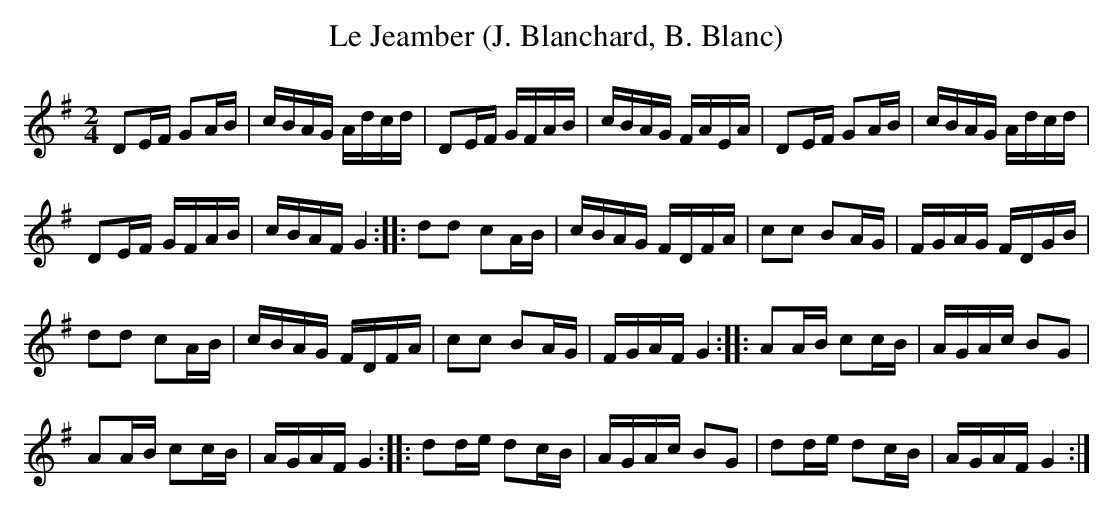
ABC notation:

X:1
T:Le Jeamber (J. Blanchard, B. Blanc)
L:1/16
M:2/4
K:G
D2EF G2AB|cBAG Adcd|D2EF GFAB|cBAG FAEA|D2EF G2AB|cBAG Adcd|
D2EF GFAB|cBAF G4:| |:d2d2 c2AB|cBAG FDFA|c2c2 B2AG|FGAG FDGB|
d2d2 c2AB|cBAG FDFA|c2c2 B2AG|FGAF G4:| |:A2AB c2cB|AGAc B2G2|
A2AB c2cB|AGAF G4:| |:d2de d2cB|AGAc B2G2|d2de d2cB|AGAF G4:|
